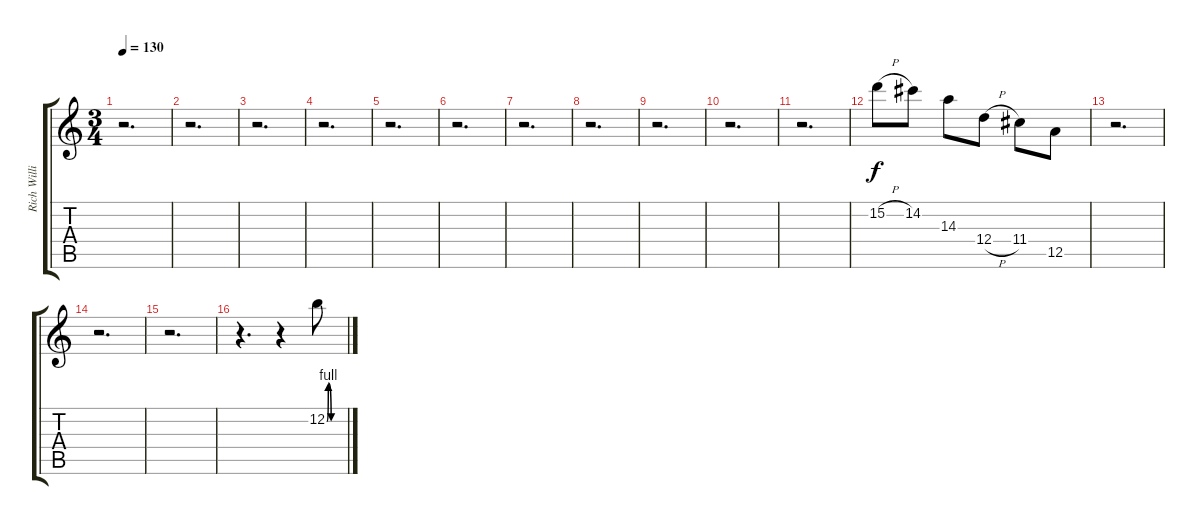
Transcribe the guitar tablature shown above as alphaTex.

\track ("Rich Williams (Guitar)" "Rich Willi") {instrument electricguitarjazz}
\staff {score tabs}
\tuning (E4 B3 G3 D3 A2 E2) {hide}
\ts (3 4)
\tempo 130
\clef g2
\ks c
r.2{d dy f} |
r.2{d} |
r.2{d} |
r.2{d} |
r.2{d} |
r.2{d} |
r.2{d} |
r.2{d} |
r.2{d} |
r.2{d} |
r.2{d} |
15.2{h}.8 14.2.8 14.3.8 12.4{h}.8 11.4.8 12.5.8 |
r.2{d} |
r.2{d} |
r.2{d} |
r.4{d} r.4 12.2{be (custom 0 0 5 4 15 0 30 0 60 0)}.8
